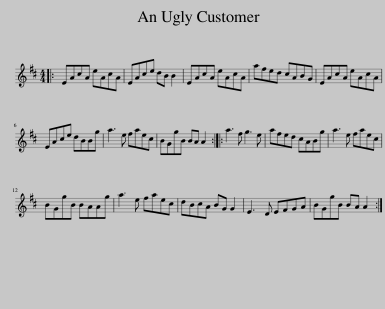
X:1
L:1/8
M:4/4
I:linebreak $
K:D
V:1 treble
V:1
|: EAcA eAcA | EAce dB B2 | EAcA eAcA | afed cABG | EAcA eAcA |$ %5
 EAce dBBg | a3 e faec | BGgB BA A2 :: a3 f g3 e | afed cABg | %10
 a3 e faec |$ BGgB BAAg | a3 e faec | dBcA BG G2 | E3 D EFGA | %15
 BGgB BA A2 :| %16
